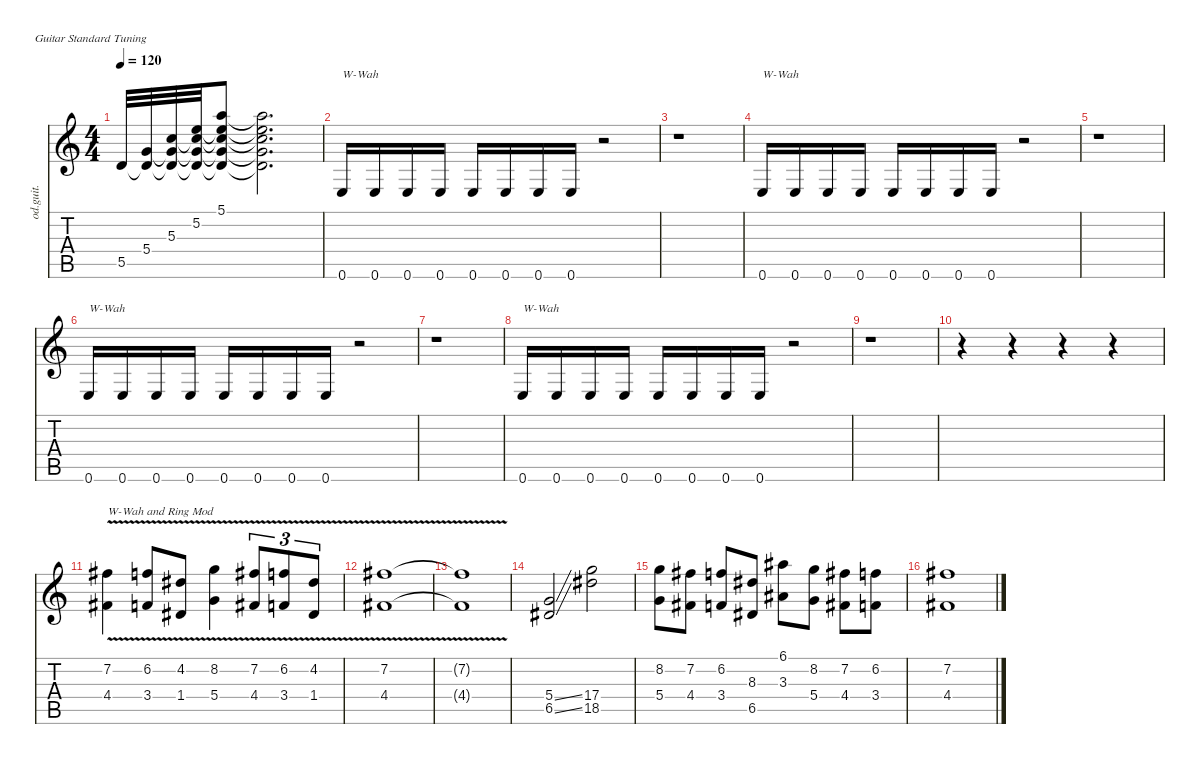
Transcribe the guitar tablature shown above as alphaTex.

\defaultSystemsLayout 4
\hideDynamics
\bracketExtendMode nobrackets
\otherSystemsTrackNameOrientation horizontal
\track ("Satch Lead" "od.guit.") {instrument overdrivenguitar}
\staff {score tabs}
\tuning (E4 B3 G3 D3 A2 E2)
\ts (4 4)
\tempo 120
\clef g2
\ks c
5.5.32{dy f beam Up} (5.4 5.5{t}).32{beam Up} (5.3 5.4{t} 5.5{t}).32{beam Up} (5.2 5.3{t} 5.4{t} 5.5{t}).32{beam Up} (5.1 5.2{t} 5.3{t} 5.4{t} 5.5{t}).8{beam Up} (5.1{t} 5.2{t} 5.3{t} 5.4{t} 5.5{t}).2{d beam Down} |
0.6.16{txt "W-Wah" beam Up} 0.6.16{beam Up} 0.6.16{beam Up} 0.6.16{beam Up} 0.6.16{beam Up} 0.6.16{beam Up} 0.6.16{beam Up} 0.6.16{beam Up} r.2{beam Up} |
r.1{beam Down} |
0.6.16{txt "W-Wah" beam Up} 0.6.16{beam Up} 0.6.16{beam Up} 0.6.16{beam Up} 0.6.16{beam Up} 0.6.16{beam Up} 0.6.16{beam Up} 0.6.16{beam Up} r.2{beam Up} |
r.1{beam Down} |
0.6.16{txt "W-Wah" beam Up} 0.6.16{beam Up} 0.6.16{beam Up} 0.6.16{beam Up} 0.6.16{beam Up} 0.6.16{beam Up} 0.6.16{beam Up} 0.6.16{beam Up} r.2{beam Up} |
r.1{beam Down} |
0.6.16{txt "W-Wah" beam Up} 0.6.16{beam Up} 0.6.16{beam Up} 0.6.16{beam Up} 0.6.16{beam Up} 0.6.16{beam Up} 0.6.16{beam Up} 0.6.16{beam Up} r.2{beam Up} |
r.1{beam Down} |
r.4{beam Down} r.4{beam Down} r.4{beam Down} r.4{beam Down} |
(7.2{acc #} 4.4{v acc #}).4{txt "W-Wah and Ring Mod" beam Down} (6.2 3.4{v}).8{beam Up} (4.2{acc #} 1.4{v acc #}).8{beam Up} (8.2 5.4{v}).4{beam Down} (7.2{acc #} 4.4{v acc #}).8{tu (3 2) beam Up} (6.2 3.4{v}).8{tu (3 2) beam Up} (4.2{acc #} 1.4{v acc #}).8{tu (3 2) beam Up} |
(7.2{acc #} 4.4{v acc #}).1{beam Down} |
(7.2{t acc #} 4.4{v t acc #}).1{beam Down} |
(5.4{ss} 6.5{ss acc #}).2{beam Up} (17.4 18.5{acc #}).2{beam Down} |
(8.2 5.4).8{beam Down} (7.2{acc #} 4.4{acc #}).8{beam Down} (6.2 3.4).8{beam Up} (8.3{acc #} 6.5{acc #}).8{beam Up} (6.1{acc #} 3.3{acc #}).8{beam Down} (8.2 5.4).8{beam Down} (7.2{acc #} 4.4{acc #}).8{beam Down} (6.2 3.4).8{beam Down} |
(7.2{acc #} 4.4{acc #}).1{beam Down}
